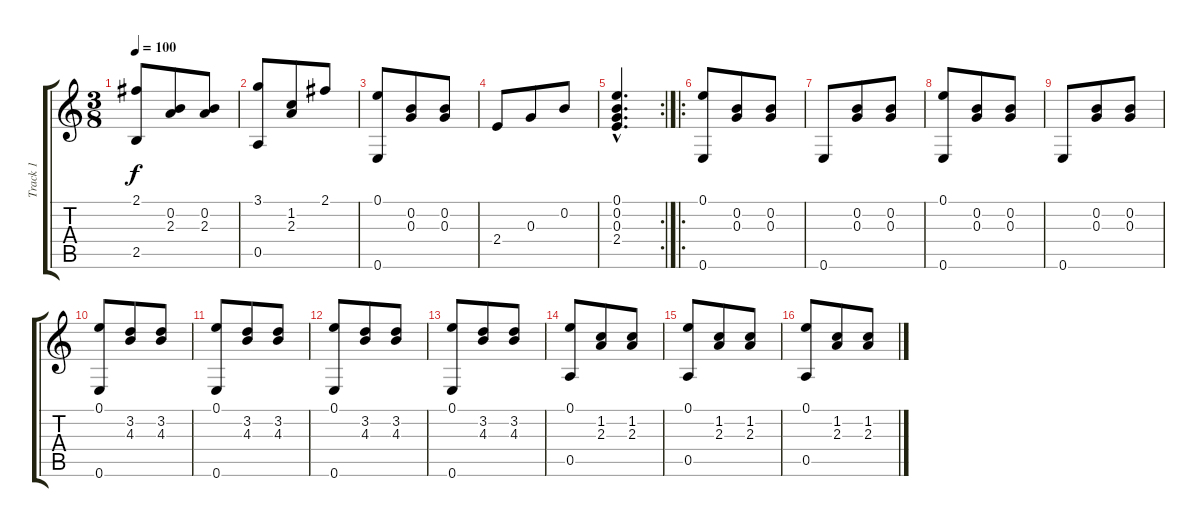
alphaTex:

\track ("Track 1" "Track 1") {instrument acousticguitarnylon}
\staff {score tabs}
\tuning (E4 B3 G3 D3 A2 E2) {hide}
\ts (3 8)
\tempo 100
\clef g2
\ks c
(2.1 2.5).8{dy f} (0.2 2.3).8 (0.2 2.3).8 |
(3.1 0.5).8 (1.2 2.3).8 2.1.8 |
(0.1 0.6).8 (0.2 0.3).8 (0.2 0.3).8 |
2.4.8 0.3.8 0.2.8 |
\rc 2
(0.1{hac} 0.2{hac} 0.3{hac} 2.4{hac}).4{d} |
\ro
(0.1 0.6).8 (0.2 0.3).8 (0.2 0.3).8 |
0.6.8 (0.2 0.3).8 (0.2 0.3).8 |
(0.1 0.6).8 (0.2 0.3).8 (0.2 0.3).8 |
0.6.8 (0.2 0.3).8 (0.2 0.3).8 |
(0.1 0.6).8 (3.2 4.3).8 (3.2 4.3).8 |
(0.1 0.6).8 (3.2 4.3).8 (3.2 4.3).8 |
(0.1 0.6).8 (3.2 4.3).8 (3.2 4.3).8 |
(0.1 0.6).8 (3.2 4.3).8 (3.2 4.3).8 |
(0.1 0.5).8 (1.2 2.3).8 (1.2 2.3).8 |
(0.1 0.5).8 (1.2 2.3).8 (1.2 2.3).8 |
(0.1 0.5).8 (1.2 2.3).8 (1.2 2.3).8
